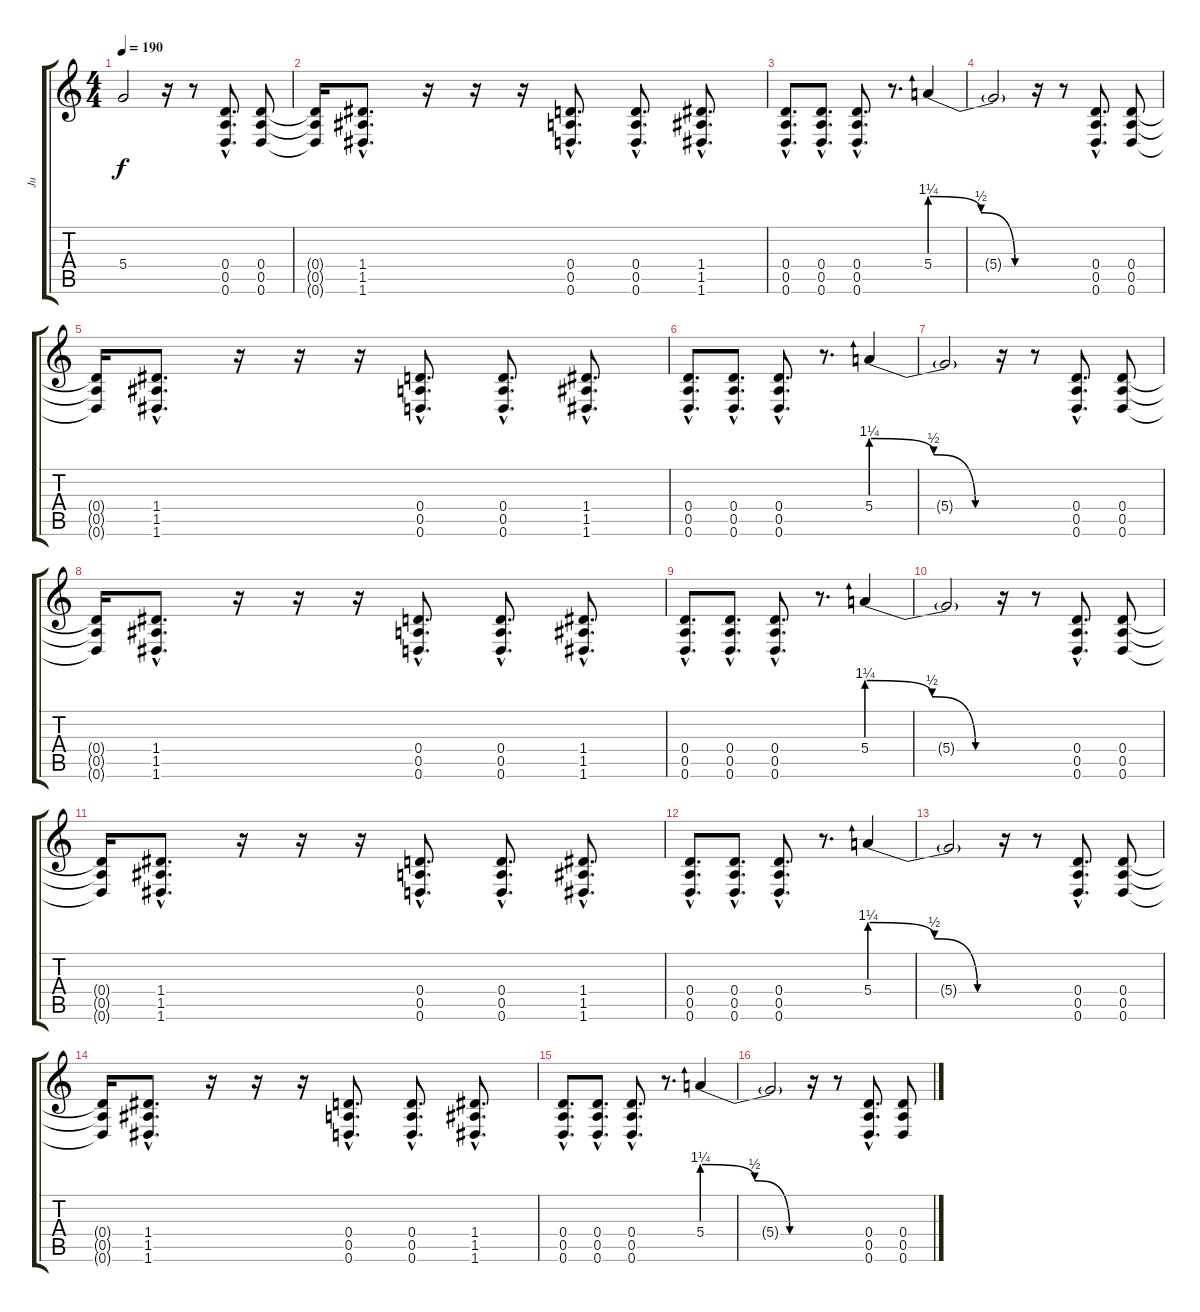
\track ("Ju" "Ju") {instrument distortionguitar}
\staff {score tabs}
\tuning (E4 B3 G3 D3 A2 D2) {hide}
\ts (4 4)
\tempo 190
\clef g2
\ks c
5.4{t}.2{dy f} r.16 r.8 (0.4{hac} 0.5{hac} 0.6{hac}).8{d} (0.4 0.5 0.6).8 |
(0.4{t} 0.5{t} 0.6{t}).16 (1.4{hac} 1.5{hac} 1.6{hac}).8{d} r.16 r.16 r.16 (0.4{hac} 0.5{hac} 0.6{hac}).8{d} (0.4{hac} 0.5{hac} 0.6{hac}).8{d} (1.4{hac} 1.5{hac} 1.6{hac}).8{d} |
(0.4{hac} 0.5{hac} 0.6{hac}).8{d} (0.4{hac} 0.5{hac} 0.6{hac}).8{d} (0.4{hac} 0.5{hac} 0.6{hac}).8{d} r.8{d} 5.4{be (custom 0 5 30 2 50 0 60 0)}.4 |
5.4{t}.2 r.16 r.8 (0.4{hac} 0.5{hac} 0.6{hac}).8{d} (0.4 0.5 0.6).8 |
(0.4{t} 0.5{t} 0.6{t}).16 (1.4{hac} 1.5{hac} 1.6{hac}).8{d} r.16 r.16 r.16 (0.4{hac} 0.5{hac} 0.6{hac}).8{d} (0.4{hac} 0.5{hac} 0.6{hac}).8{d} (1.4{hac} 1.5{hac} 1.6{hac}).8{d} |
(0.4{hac} 0.5{hac} 0.6{hac}).8{d} (0.4{hac} 0.5{hac} 0.6{hac}).8{d} (0.4{hac} 0.5{hac} 0.6{hac}).8{d} r.8{d} 5.4{be (custom 0 5 30 2 50 0 60 0)}.4 |
5.4{t}.2 r.16 r.8 (0.4{hac} 0.5{hac} 0.6{hac}).8{d} (0.4 0.5 0.6).8 |
(0.4{t} 0.5{t} 0.6{t}).16 (1.4{hac} 1.5{hac} 1.6{hac}).8{d} r.16 r.16 r.16 (0.4{hac} 0.5{hac} 0.6{hac}).8{d} (0.4{hac} 0.5{hac} 0.6{hac}).8{d} (1.4{hac} 1.5{hac} 1.6{hac}).8{d} |
(0.4{hac} 0.5{hac} 0.6{hac}).8{d} (0.4{hac} 0.5{hac} 0.6{hac}).8{d} (0.4{hac} 0.5{hac} 0.6{hac}).8{d} r.8{d} 5.4{be (custom 0 5 30 2 50 0 60 0)}.4 |
5.4{t}.2 r.16 r.8 (0.4{hac} 0.5{hac} 0.6{hac}).8{d} (0.4 0.5 0.6).8 |
(0.4{t} 0.5{t} 0.6{t}).16 (1.4{hac} 1.5{hac} 1.6{hac}).8{d} r.16 r.16 r.16 (0.4{hac} 0.5{hac} 0.6{hac}).8{d} (0.4{hac} 0.5{hac} 0.6{hac}).8{d} (1.4{hac} 1.5{hac} 1.6{hac}).8{d} |
(0.4{hac} 0.5{hac} 0.6{hac}).8{d} (0.4{hac} 0.5{hac} 0.6{hac}).8{d} (0.4{hac} 0.5{hac} 0.6{hac}).8{d} r.8{d} 5.4{be (custom 0 5 30 2 50 0 60 0)}.4 |
5.4{t}.2 r.16 r.8 (0.4{hac} 0.5{hac} 0.6{hac}).8{d} (0.4 0.5 0.6).8 |
(0.4{t} 0.5{t} 0.6{t}).16 (1.4{hac} 1.5{hac} 1.6{hac}).8{d} r.16 r.16 r.16 (0.4{hac} 0.5{hac} 0.6{hac}).8{d} (0.4{hac} 0.5{hac} 0.6{hac}).8{d} (1.4{hac} 1.5{hac} 1.6{hac}).8{d} |
(0.4{hac} 0.5{hac} 0.6{hac}).8{d} (0.4{hac} 0.5{hac} 0.6{hac}).8{d} (0.4{hac} 0.5{hac} 0.6{hac}).8{d} r.8{d} 5.4{be (custom 0 5 30 2 50 0 60 0)}.4 |
5.4{t}.2 r.16 r.8 (0.4{hac} 0.5{hac} 0.6{hac}).8{d} (0.4 0.5 0.6).8
